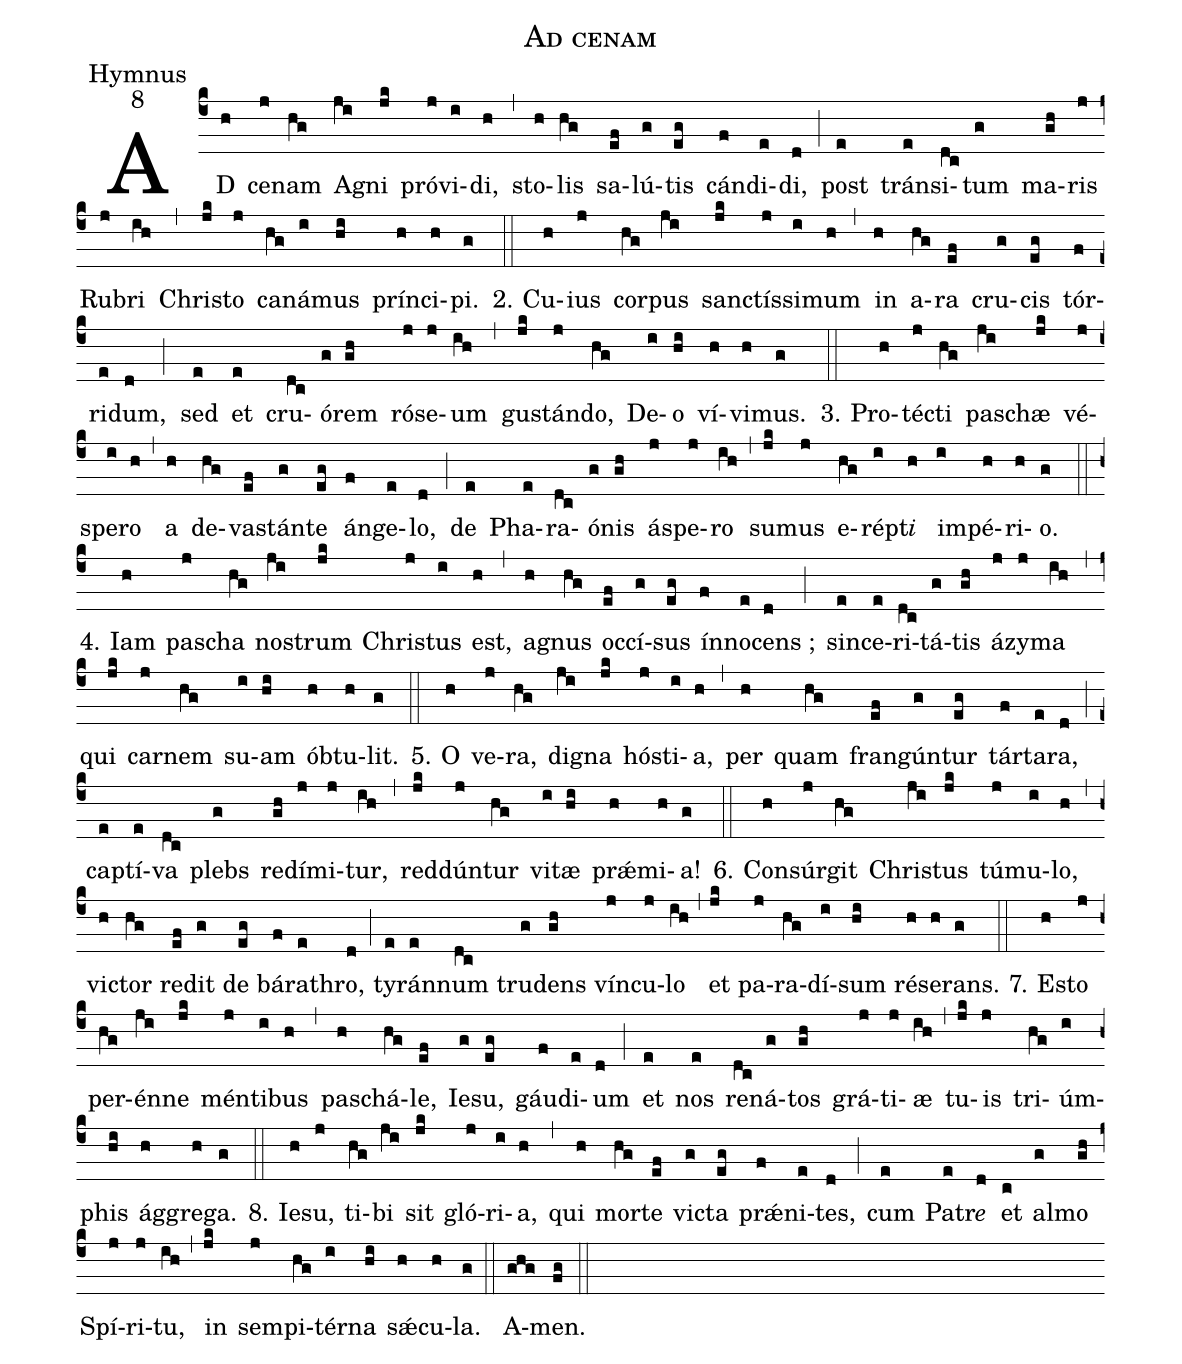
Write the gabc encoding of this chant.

name:Ad cenam;
office-part:Hymnus;
mode:8;
%%
(c4)AD(h) ce(j)nam(hg) A(ji)gni(jk) pró(j)vi(i)di,(h) (,)
sto(h)lis(hg) sa(ef)lú(g)tis(eg) cán(f)di(e)di,(d) (;)
post(e) tráns(e)i(dc)tum(g) ma(gh)ris(j) Ru(j)bri(ih) (,)
Chri(jk)sto(j) ca(hg)ná(i)mus(hi) prín(h)ci(h)pi.(g) (::)
2. Cu(h)ius(j) cor(hg)pus(ji) san(jk)ctís(j)si(i)mum(h) (,)
in(h) a(hg)ra(ef) cru(g)cis(eg) tór(f)ri(e)dum,(d) (;)
sed(e) et(e) cru(dc)ó(g)rem(gh) ró(j)se(j)um(ih) (,)
gu(jk)stán(j)do,(hg) De(i)o(hi) ví(h)vi(h)mus.(g) (::)

3. Pro(h)té(j)cti(hg) pas(ji)chæ(jk) vé(j)spe(i)ro(h) (,)
a(h) de(hg)va(ef)stán(g)te(eg) án(f)ge(e)lo,(d) (;)
de(e) Pha(e)ra(dc)ó(g)nis(gh) á(j)spe(j)ro(ih) (,)
su(jk)mus(j) e(hg)rép(i)t<i>i</i>(h) im(i)pé(h)ri(h)o.(g) (::)

4. Iam(h) pas(j)cha(hg) no(ji)strum(jk) Chri(j)stus(i) est,(h) (,)
a(h)gnus(hg) oc(ef)cí(g)sus(eg) ín(f)no(e)cens ;(d) (;)
sin(e)ce(e)ri(dc)tá(g)tis(gh) á(j)zy(j)ma(ih) (,)
qui(jk) car(j)nem(hg) su(i)am(hi) ób(h)tu(h)lit.(g) (::)

5. O(h) ve(j)ra,(hg) di(ji)gna(jk) hó(j)sti(i)a,(h) (,)
per(h) quam(hg) fran(ef)gún(g)tur(eg) tár(f)ta(e)ra,(d) (;)
cap(e)tí(e)va(dc) plebs(g) red(gh)í(j)mi(j)tur,(ih) (,)
red(jk)dún(j)tur(hg) vi(i)tæ(hi) pr<sp>'ae</sp>(h)mi(h)a!(g) (::)

6. Con(h)súr(j)git(hg) Chri(ji)stus(jk) tú(j)mu(i)lo,(h) (,)
vi(h)ctor(hg) red(ef)it(g) de(eg) bá(f)ra(e)thro,(d) (;)
ty(e)rán(e)num(dc) tru(g)dens(gh) vín(j)cu(j)lo(ih) (,)
et(jk) pa(j)ra(hg)dí(i)sum(hi) ré(h)se(h)rans.(g) (::)

7. E(h)sto(j) per(hg)én(ji)ne(jk) mén(j)ti(i)bus(h) (,)
pas(h)chá(hg)le,(ef) Ie(g)su,(eg) gáu(f)di(e)um(d) (;)
et(e) nos(e) re(dc)ná(g)tos(gh) grá(j)ti(j)æ(ih) (,)
tu(jk)is(j) tri(hg)úm(i)phis(hi) ág(h)gre(h)ga.(g) (::)

8. Ie(h)su,(j) ti(hg)bi(ji) sit(jk) gló(j)ri(i)a,(h) (,)
qui(h) mor(hg)te(ef) vi(g)cta(eg) pr<sp>'ae</sp>(f)ni(e)tes,(d) (;)
cum(e) Pa(e)tr<i>e</i>(d) et(c) al(g)mo(gh) Spí(j)ri(j)tu,(ih) (,)
in(jk) sem(j)pi(hg)tér(i)na(hi) s<sp>'ae</sp>(h)cu(h)la.(g) (::)
A(ghg)men.(fg) (::)
